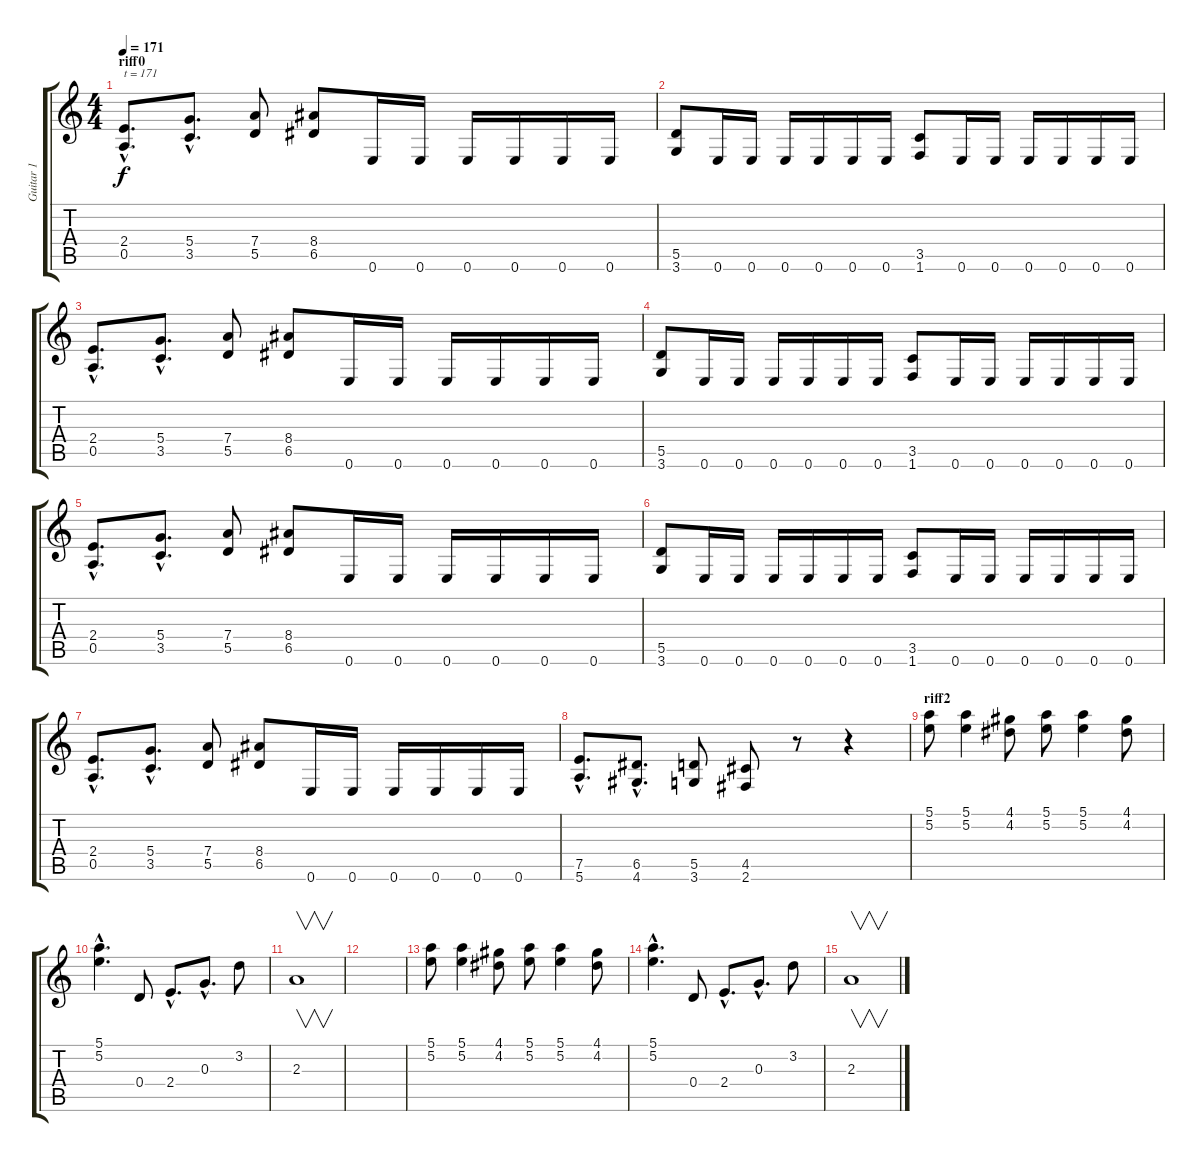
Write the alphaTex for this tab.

\track ("Guitar 1" "Guitar 1") {instrument overdrivenguitar}
\staff {score tabs}
\tuning (E4 B3 G3 D3 A2 E2) {hide}
\ts (4 4)
\section ("" "riff0")
\tempo 171
\clef g2
\ks c
(2.4{hac} 0.5{hac}).8{d txt "t = 171" dy f} (5.4{hac} 3.5{hac}).8{d} (7.4 5.5).8 (8.4 6.5).8 0.6.16 0.6.16 0.6.16 0.6.16 0.6.16 0.6.16 |
(5.5 3.6).8 0.6.16 0.6.16 0.6.16 0.6.16 0.6.16 0.6.16 (3.5 1.6).8 0.6.16 0.6.16 0.6.16 0.6.16 0.6.16 0.6.16 |
(2.4{hac} 0.5{hac}).8{d} (5.4{hac} 3.5{hac}).8{d} (7.4 5.5).8 (8.4 6.5).8 0.6.16 0.6.16 0.6.16 0.6.16 0.6.16 0.6.16 |
(5.5 3.6).8 0.6.16 0.6.16 0.6.16 0.6.16 0.6.16 0.6.16 (3.5 1.6).8 0.6.16 0.6.16 0.6.16 0.6.16 0.6.16 0.6.16 |
(2.4{hac} 0.5{hac}).8{d} (5.4{hac} 3.5{hac}).8{d} (7.4 5.5).8 (8.4 6.5).8 0.6.16 0.6.16 0.6.16 0.6.16 0.6.16 0.6.16 |
(5.5 3.6).8 0.6.16 0.6.16 0.6.16 0.6.16 0.6.16 0.6.16 (3.5 1.6).8 0.6.16 0.6.16 0.6.16 0.6.16 0.6.16 0.6.16 |
(2.4{hac} 0.5{hac}).8{d} (5.4{hac} 3.5{hac}).8{d} (7.4 5.5).8 (8.4 6.5).8 0.6.16 0.6.16 0.6.16 0.6.16 0.6.16 0.6.16 |
(7.5{hac} 5.6{hac}).8{d} (6.5{hac} 4.6{hac}).8{d} (5.5 3.6).8 (4.5 2.6).8 r.8 r.4 |
\section ("" "riff2")
(5.1 5.2).8 (5.1 5.2).4 (4.1 4.2).8 (5.1 5.2).8 (5.1 5.2).4 (4.1 4.2).8 |
(5.1{hac} 5.2{hac}).4{d} 0.4.8 2.4{hac}.8{d} 0.3{hac}.8{d} 3.2.8 |
2.3.1{v} |
|
(5.1 5.2).8 (5.1 5.2).4 (4.1 4.2).8 (5.1 5.2).8 (5.1 5.2).4 (4.1 4.2).8 |
(5.1{hac} 5.2{hac}).4{d} 0.4.8 2.4{hac}.8{d} 0.3{hac}.8{d} 3.2.8 |
2.3.1{v}
